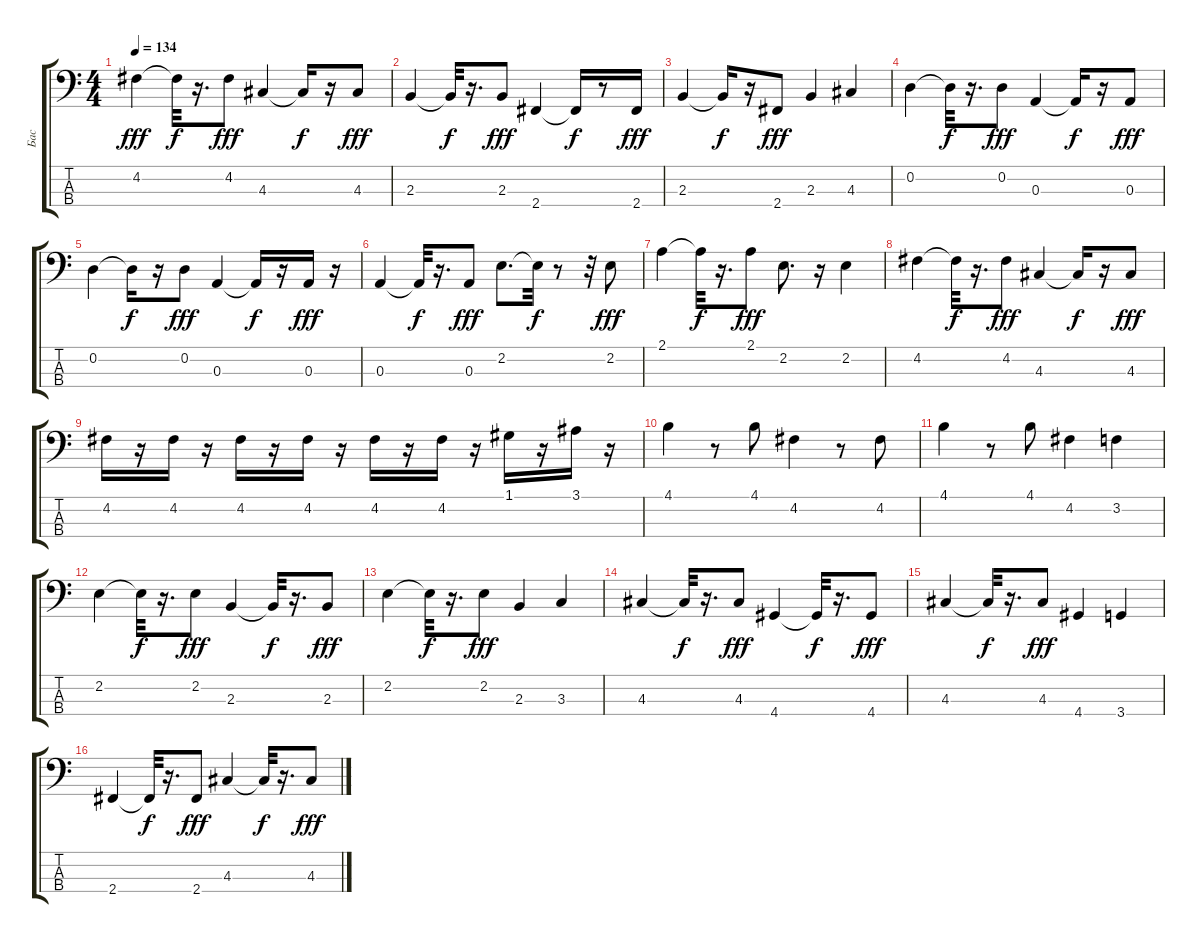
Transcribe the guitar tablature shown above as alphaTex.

\track ("Бас" "Бас") {instrument synthbass2}
\staff {score tabs}
\tuning (G2 D2 A1 E1) {hide}
\ts (4 4)
\tempo 134
\clef f4
\ks c
4.2.4{dy fff} 4.2{t}.32{dy f} r.16{d} 4.2.8{dy fff} 4.3.4 4.3{t}.16{dy f} r.16 4.3.8{dy fff} |
2.3.4 2.3{t}.32{dy f} r.16{d} 2.3.8{dy fff} 2.4.4 2.4{t}.16{dy f} r.8 2.4.16{dy fff} |
2.3.4 2.3{t}.16{dy f} r.16 2.4.8{dy fff} 2.3.4 4.3.4 |
0.2.4 0.2{t}.32{dy f} r.16{d} 0.2.8{dy fff} 0.3.4 0.3{t}.16{dy f} r.16 0.3.8{dy fff} |
0.2.4 0.2{t}.16{dy f} r.16 0.2.8{dy fff} 0.3.4 0.3{t}.16{dy f} r.16 0.3.16{dy fff} r.16 |
0.3.4 0.3{t}.32{dy f} r.16{d} 0.3.8{dy fff} 2.2.8{d} 2.2{t}.32{dy f} r.8 r.32 2.2.8{dy fff} |
2.1.4 2.1{t}.32{dy f} r.16{d} 2.1.8{dy fff} 2.2.8{d} r.16 2.2.4 |
4.2.4 4.2{t}.32{dy f} r.16{d} 4.2.8{dy fff} 4.3.4 4.3{t}.16{dy f} r.16 4.3.8{dy fff} |
4.2.16 r.16 4.2.16 r.16 4.2.16 r.16 4.2.16 r.16 4.2.16 r.16 4.2.16 r.16 1.1.16 r.16 3.1.16 r.16 |
4.1.4{volume 11} r.8 4.1.8 4.2.4 r.8 4.2.8 |
4.1.4 r.8 4.1.8 4.2.4 3.2.4 |
2.2.4 2.2{t}.32{dy f} r.16{d} 2.2.8{dy fff} 2.3.4 2.3{t}.32{dy f} r.16{d} 2.3.8{dy fff} |
2.2.4 2.2{t}.32{dy f} r.16{d} 2.2.8{dy fff} 2.3.4 3.3.4 |
4.3.4 4.3{t}.32{dy f} r.16{d} 4.3.8{dy fff} 4.4.4 4.4{t}.32{dy f} r.16{d} 4.4.8{dy fff} |
4.3.4 4.3{t}.32{dy f} r.16{d} 4.3.8{dy fff} 4.4.4 3.4.4 |
2.4.4 2.4{t}.32{dy f} r.16{d} 2.4.8{dy fff} 4.3.4 4.3{t}.32{dy f} r.16{d} 4.3.8{dy fff}
